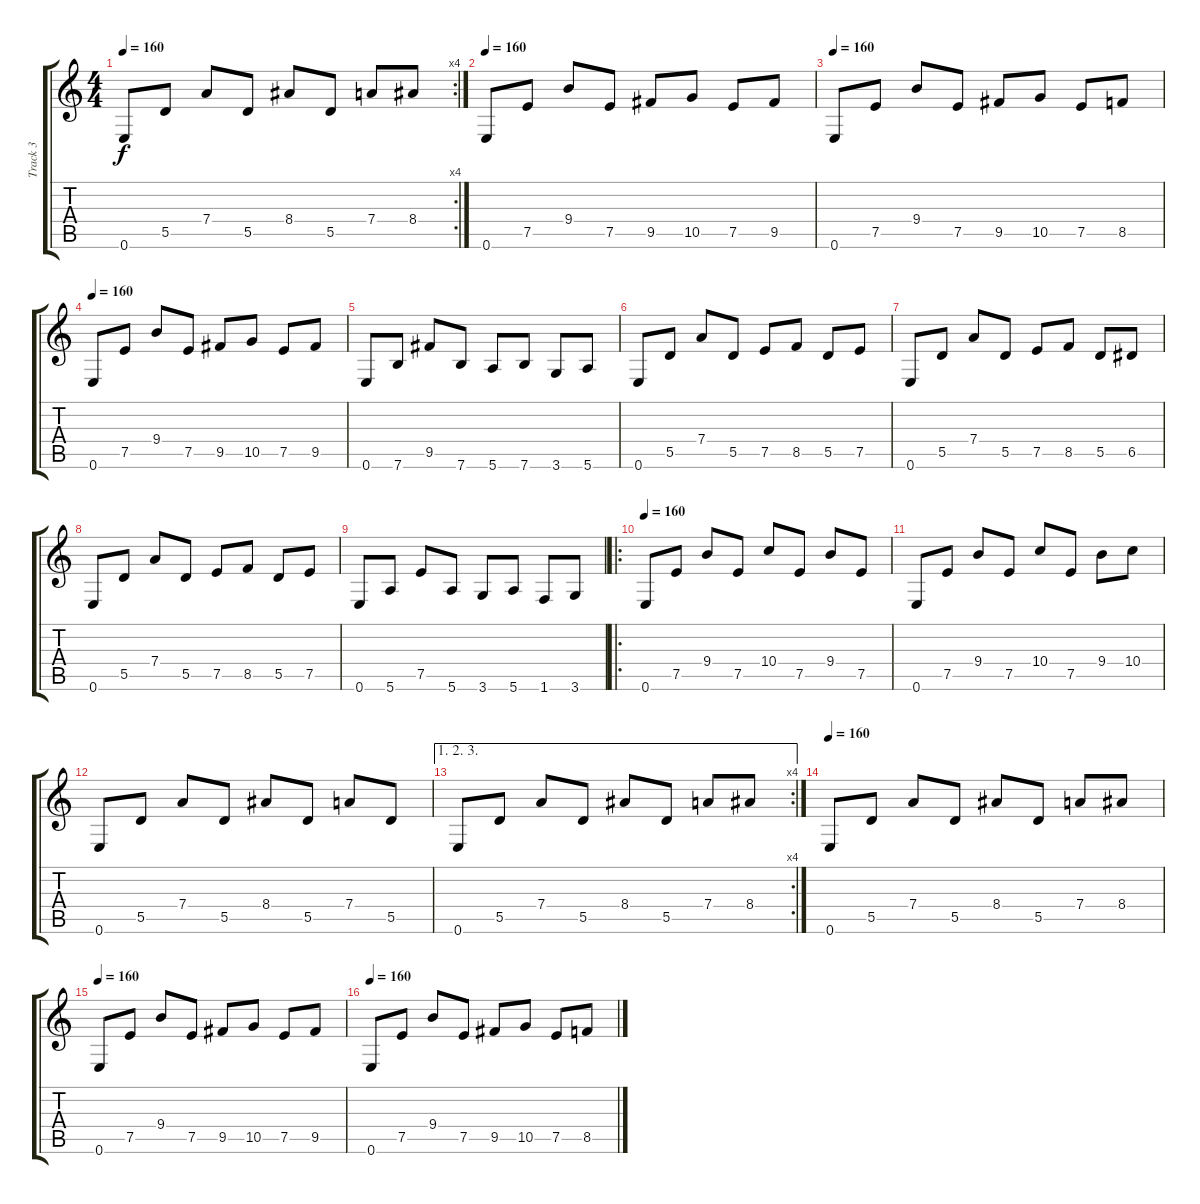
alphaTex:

\track ("Track 3" "Track 3") {instrument distortionguitar}
\staff {score tabs}
\tuning (E4 B3 G3 D3 A2 E2) {hide}
\rc 4
\ts (4 4)
\tempo 160
\clef g2
\ks c
0.6.8{dy f} 5.5.8 7.4.8 5.5.8 8.4.8 5.5.8 7.4.8 8.4.8 |
\tempo 160
0.6.8 7.5.8 9.4.8 7.5.8 9.5.8 10.5.8 7.5.8 9.5.8 |
\tempo 160
0.6.8 7.5.8 9.4.8 7.5.8 9.5.8 10.5.8 7.5.8 8.5.8 |
\tempo 160
0.6.8 7.5.8 9.4.8 7.5.8 9.5.8 10.5.8 7.5.8 9.5.8 |
0.6.8 7.6.8 9.5.8 7.6.8 5.6.8 7.6.8 3.6.8 5.6.8 |
0.6.8 5.5.8 7.4.8 5.5.8 7.5.8 8.5.8 5.5.8 7.5.8 |
0.6.8 5.5.8 7.4.8 5.5.8 7.5.8 8.5.8 5.5.8 6.5.8 |
0.6.8 5.5.8 7.4.8 5.5.8 7.5.8 8.5.8 5.5.8 7.5.8 |
0.6.8 5.6.8 7.5.8 5.6.8 3.6.8 5.6.8 1.6.8 3.6.8 |
\ro
\tempo 160
0.6.8{volume 13} 7.5.8 9.4.8 7.5.8 10.4.8 7.5.8 9.4.8 7.5.8 |
0.6.8 7.5.8 9.4.8 7.5.8 10.4.8 7.5.8 9.4.8 10.4.8 |
0.6.8 5.5.8 7.4.8 5.5.8 8.4.8 5.5.8 7.4.8 5.5.8 |
\ae (1 2 3)
\rc 4
0.6.8 5.5.8 7.4.8 5.5.8 8.4.8 5.5.8 7.4.8 8.4.8 |
\tempo 160
0.6.8 5.5.8 7.4.8 5.5.8 8.4.8 5.5.8 7.4.8 8.4.8 |
\tempo 160
0.6.8 7.5.8 9.4.8 7.5.8 9.5.8 10.5.8 7.5.8 9.5.8 |
\tempo 160
0.6.8 7.5.8 9.4.8 7.5.8 9.5.8 10.5.8 7.5.8 8.5.8
